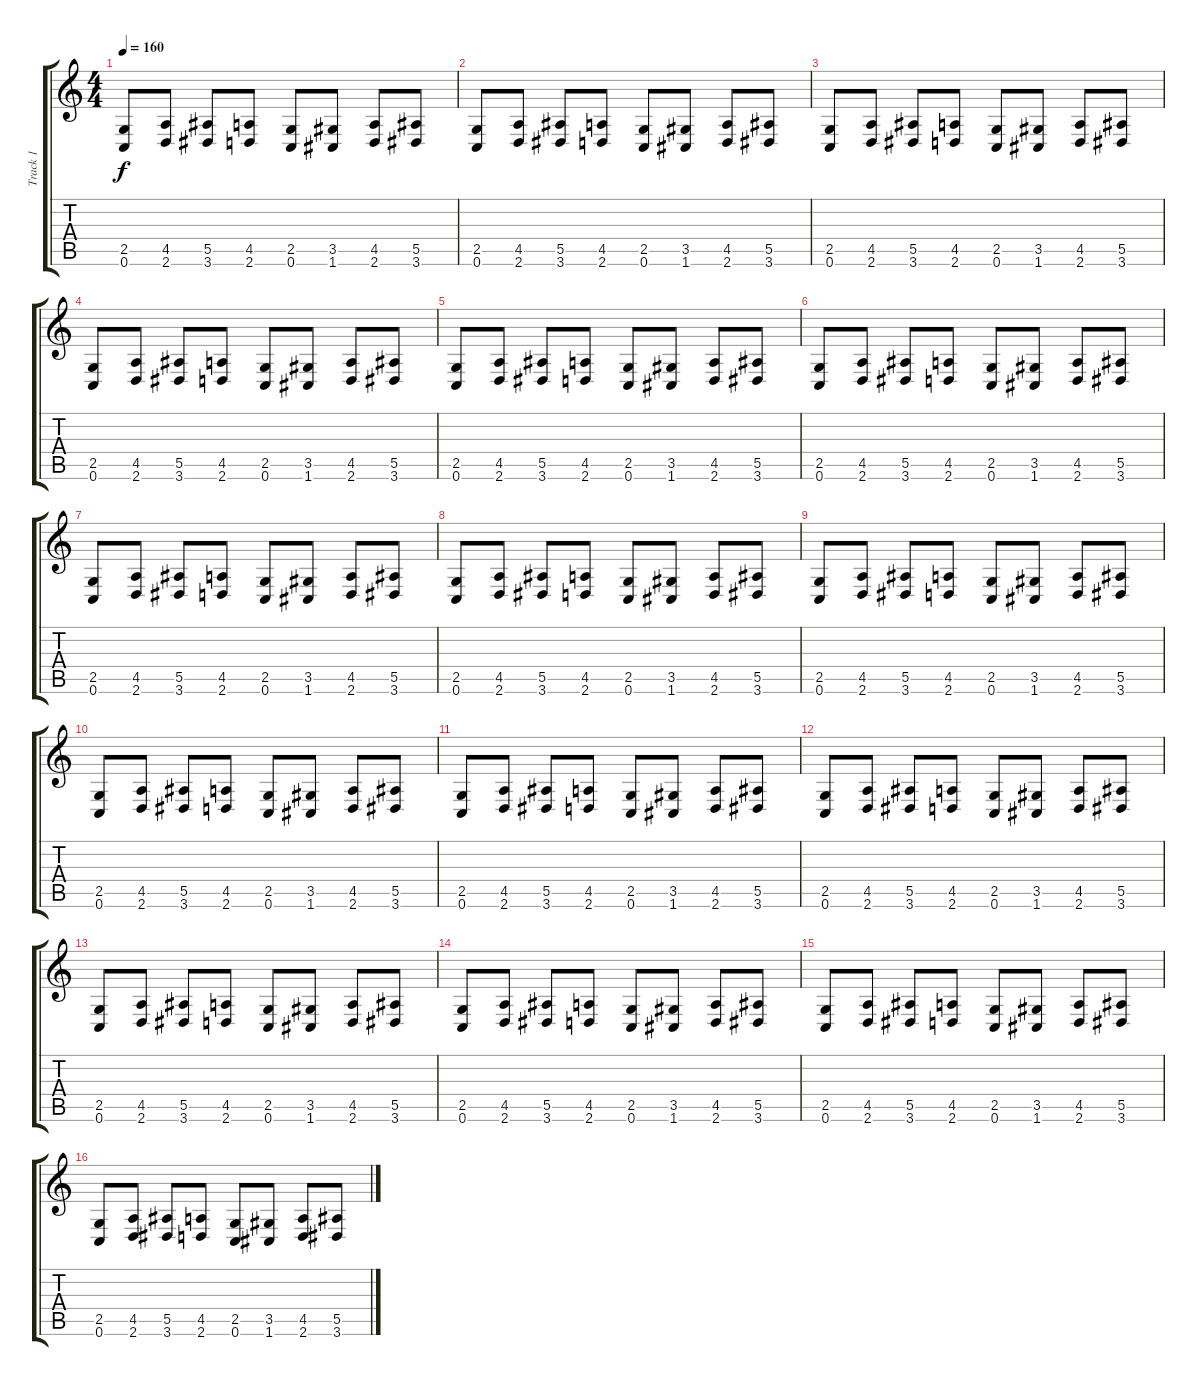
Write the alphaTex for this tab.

\track ("Track 1" "Track 1") {instrument distortionguitar}
\staff {score tabs}
\tuning (C4 G3 Eb3 Bb2 F2 C2) {hide}
\ts (4 4)
\tempo 160
\clef g2
\ks c
(2.5 0.6).8{dy f} (4.5 2.6).8 (5.5 3.6).8 (4.5 2.6).8 (2.5 0.6).8 (3.5 1.6).8 (4.5 2.6).8 (5.5 3.6).8 |
(2.5 0.6).8 (4.5 2.6).8 (5.5 3.6).8 (4.5 2.6).8 (2.5 0.6).8 (3.5 1.6).8 (4.5 2.6).8 (5.5 3.6).8 |
(2.5 0.6).8 (4.5 2.6).8 (5.5 3.6).8 (4.5 2.6).8 (2.5 0.6).8 (3.5 1.6).8 (4.5 2.6).8 (5.5 3.6).8 |
(2.5 0.6).8 (4.5 2.6).8 (5.5 3.6).8 (4.5 2.6).8 (2.5 0.6).8 (3.5 1.6).8 (4.5 2.6).8 (5.5 3.6).8 |
(2.5 0.6).8 (4.5 2.6).8 (5.5 3.6).8 (4.5 2.6).8 (2.5 0.6).8 (3.5 1.6).8 (4.5 2.6).8 (5.5 3.6).8 |
(2.5 0.6).8 (4.5 2.6).8 (5.5 3.6).8 (4.5 2.6).8 (2.5 0.6).8 (3.5 1.6).8 (4.5 2.6).8 (5.5 3.6).8 |
(2.5 0.6).8 (4.5 2.6).8 (5.5 3.6).8 (4.5 2.6).8 (2.5 0.6).8 (3.5 1.6).8 (4.5 2.6).8 (5.5 3.6).8 |
(2.5 0.6).8 (4.5 2.6).8 (5.5 3.6).8 (4.5 2.6).8 (2.5 0.6).8 (3.5 1.6).8 (4.5 2.6).8 (5.5 3.6).8 |
(2.5 0.6).8 (4.5 2.6).8 (5.5 3.6).8 (4.5 2.6).8 (2.5 0.6).8 (3.5 1.6).8 (4.5 2.6).8 (5.5 3.6).8 |
(2.5 0.6).8 (4.5 2.6).8 (5.5 3.6).8 (4.5 2.6).8 (2.5 0.6).8 (3.5 1.6).8 (4.5 2.6).8 (5.5 3.6).8 |
(2.5 0.6).8 (4.5 2.6).8 (5.5 3.6).8 (4.5 2.6).8 (2.5 0.6).8 (3.5 1.6).8 (4.5 2.6).8 (5.5 3.6).8 |
(2.5 0.6).8 (4.5 2.6).8 (5.5 3.6).8 (4.5 2.6).8 (2.5 0.6).8 (3.5 1.6).8 (4.5 2.6).8 (5.5 3.6).8 |
(2.5 0.6).8 (4.5 2.6).8 (5.5 3.6).8 (4.5 2.6).8 (2.5 0.6).8 (3.5 1.6).8 (4.5 2.6).8 (5.5 3.6).8 |
(2.5 0.6).8 (4.5 2.6).8 (5.5 3.6).8 (4.5 2.6).8 (2.5 0.6).8 (3.5 1.6).8 (4.5 2.6).8 (5.5 3.6).8 |
(2.5 0.6).8 (4.5 2.6).8 (5.5 3.6).8 (4.5 2.6).8 (2.5 0.6).8 (3.5 1.6).8 (4.5 2.6).8 (5.5 3.6).8 |
(2.5 0.6).8 (4.5 2.6).8 (5.5 3.6).8 (4.5 2.6).8 (2.5 0.6).8 (3.5 1.6).8 (4.5 2.6).8 (5.5 3.6).8
